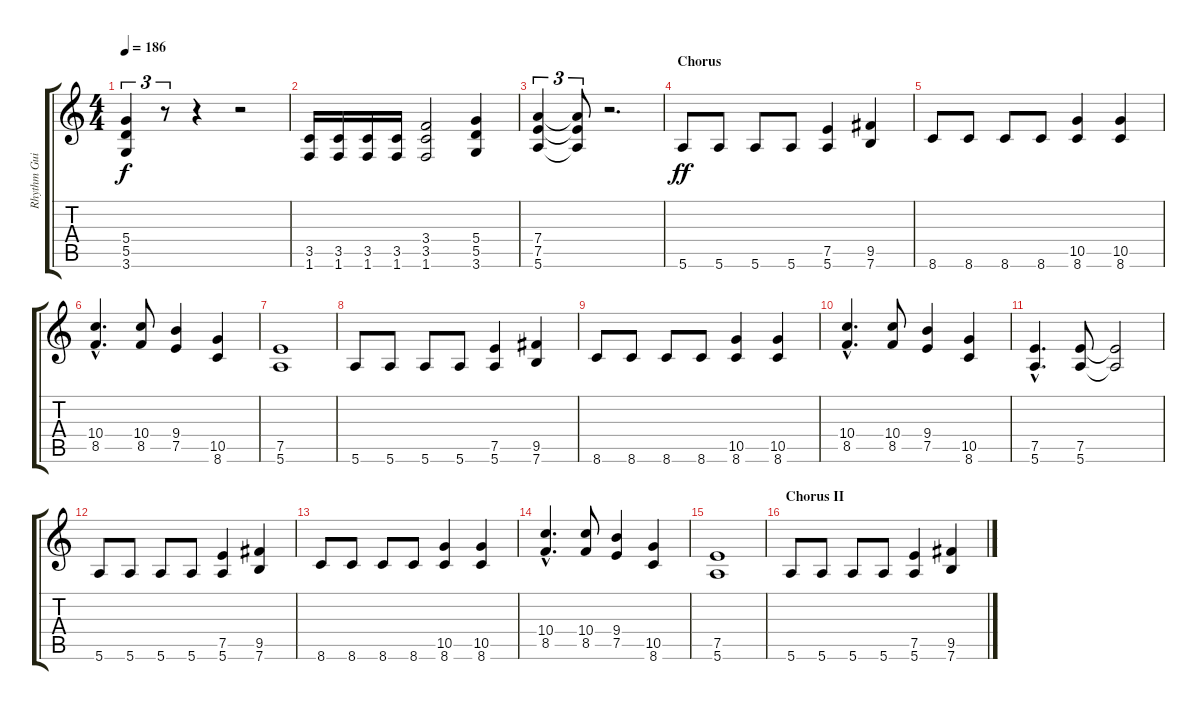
\track ("Rhythm Guitar" "Rhythm Gui") {instrument overdrivenguitar}
\staff {score tabs}
\tuning (E4 B3 G3 D3 A2 E2) {hide}
\ts (4 4)
\tempo 186
\clef g2
\ks c
(5.4 5.5 3.6).4{tu (3 2) dy f} r.8{tu (3 2)} r.4 r.2 |
(3.5 1.6).16 (3.5 1.6).16 (3.5 1.6).16 (3.5 1.6).16 (3.4 3.5 1.6).2 (5.4 5.5 3.6).4 |
(7.4 7.5 5.6).4{tu (3 2)} (7.4{t} 7.5{t} 5.6{t}).8{tu (3 2)} r.2{d} |
\section ("" "Chorus")
5.6.8{dy ff} 5.6.8 5.6.8 5.6.8 (7.5 5.6).4 (9.5 7.6).4 |
8.6.8 8.6.8 8.6.8 8.6.8 (10.5 8.6).4 (10.5 8.6).4 |
(10.4{hac} 8.5{hac}).4{d} (10.4 8.5).8 (9.4 7.5).4 (10.5 8.6).4 |
(7.5 5.6).1 |
5.6.8 5.6.8 5.6.8 5.6.8 (7.5 5.6).4 (9.5 7.6).4 |
8.6.8 8.6.8 8.6.8 8.6.8 (10.5 8.6).4 (10.5 8.6).4 |
(10.4{hac} 8.5{hac}).4{d} (10.4 8.5).8 (9.4 7.5).4 (10.5 8.6).4 |
(7.5{hac} 5.6{hac}).4{d} (7.5 5.6).8 (7.5{t} 5.6{t}).2 |
5.6.8 5.6.8 5.6.8 5.6.8 (7.5 5.6).4 (9.5 7.6).4 |
8.6.8 8.6.8 8.6.8 8.6.8 (10.5 8.6).4 (10.5 8.6).4 |
(10.4{hac} 8.5{hac}).4{d} (10.4 8.5).8 (9.4 7.5).4 (10.5 8.6).4 |
(7.5 5.6).1 |
\section ("" "Chorus II")
5.6.8 5.6.8 5.6.8 5.6.8 (7.5 5.6).4 (9.5 7.6).4
